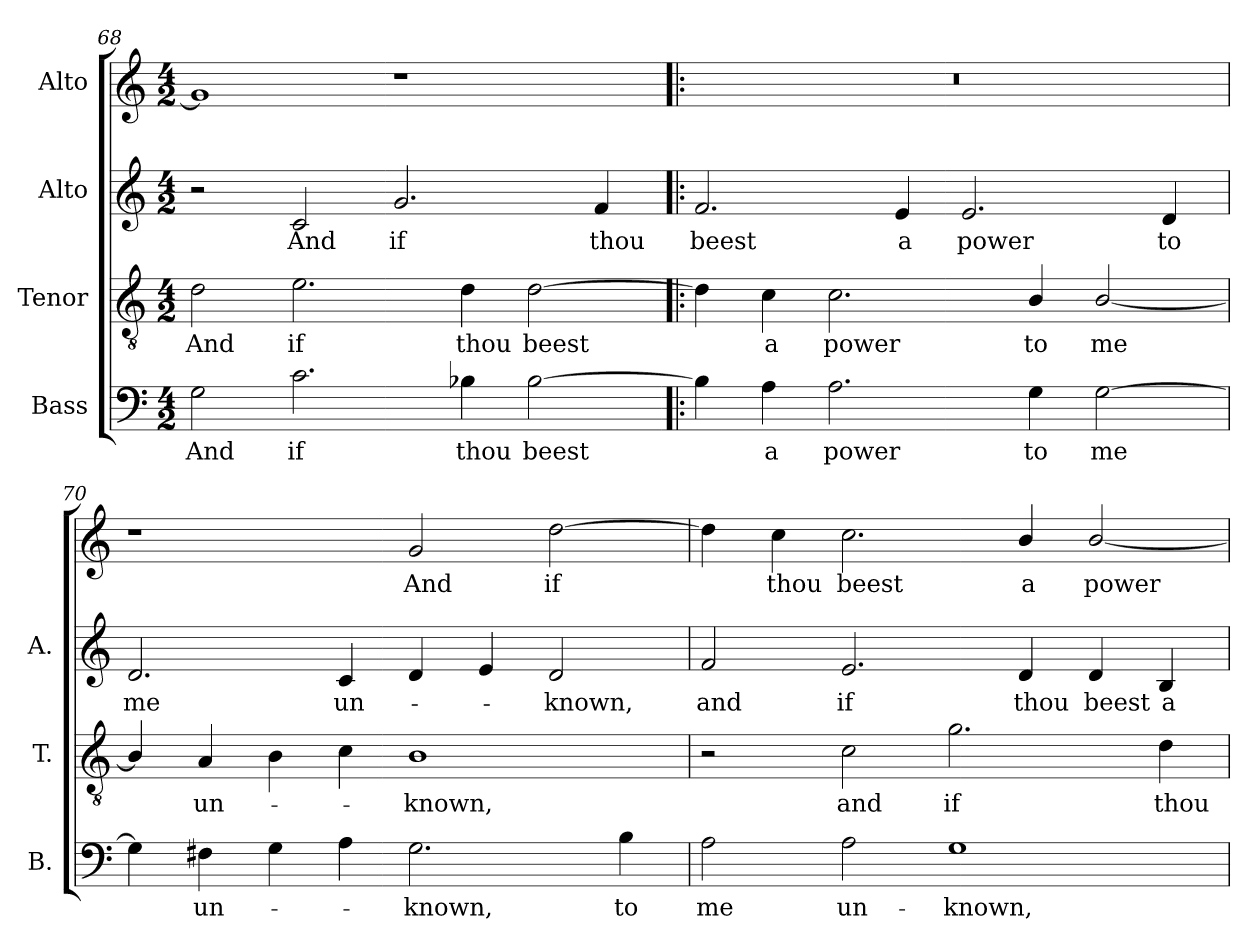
**kern	**text	**kern	**text	**kern	**text	**kern	**text
*part4	*part4	*part3	*part3	*part2	*part2	*part1	*part1
*staff4	*staff4	*staff3	*staff3	*staff2	*staff2	*staff1	*staff1
*I"Bass	*	*I"Tenor	*	*I"Alto	*	*I"Alto	*
*I'B.	*	*I'T.	*	*I'A.	*	*	*
*clefF4	*	*clefGv2	*	*clefG2	*	*clefG2	*
*	*	*ITrd7c12	*	*	*	*	*
*k[]	*	*k[]	*	*k[]	*	*k[]	*
*C:	*	*C:	*	*C:	*	*C:	*
*M4/2	*	*M4/2	*	*M4/2	*	*M4/2	*
=68	=68	=68	=68	=68	=68	=68	=68
!	!LO:LY:b:color=#000000	!	!	!	!	!	!
!	!	!	!LO:LY:b:color=#000000	!	!	!	!
2Gi\	And	2Di\	And	2r	.	1gi]	.
!	!LO:LY:b:color=#000000	!	!	!	!	!	!
!	!	!	!LO:LY:b:color=#000000	!	!	!	!
!	!	!	!	!	!LO:LY:b:color=#000000	!	!
2.ci\	if	2.Ei\	if	2ci/	And	.	.
!	!	!	!	!	!LO:LY:b:color=#000000	!	!
.	.	.	.	2.gi/	if	1r	.
!	!LO:LY:b:color=#000000	!	!	!	!	!	!
!	!	!	!LO:LY:b:color=#000000	!	!	!	!
4B-Xi\	thou	4Di\	thou	.	.	.	.
!	!LO:LY:b:color=#000000	!	!	!	!	!	!
!	!	!	!LO:LY:b:color=#000000	!	!	!	!
[2B-i\	beest	[2Di\	beest	.	.	.	.
!	!	!	!	!	!LO:LY:b:color=#000000	!	!
.	.	.	.	4fi/	thou	.	.
!!LO:LB:g=z
=69!|:	=69!|:	=69!|:	=69!|:	=69!|:	=69!|:	=69!|:	=69!|:
!	!	!	!	!	!LO:LY:b:color=#000000	!LO:N:vis=1	!
4B-i\]	.	4Di\]	.	2.fi/	beest	0r	.
!	!LO:LY:b:color=#000000	!	!	!	!	!	!
!	!	!	!LO:LY:b:color=#000000	!	!	!	!
4Ai\	a	4Ci\	a	.	.	.	.
!	!LO:LY:b:color=#000000	!	!	!	!	!	!
!	!	!	!LO:LY:b:color=#000000	!	!	!	!
2.Ai\	power	2.Ci\	power	.	.	.	.
!	!	!	!	!	!LO:LY:b:color=#000000	!	!
.	.	.	.	4ei/	a	.	.
!	!	!	!	!	!LO:LY:b:color=#000000	!	!
.	.	.	.	2.ei/	power	.	.
!	!LO:LY:b:color=#000000	!	!	!	!	!	!
!	!	!	!LO:LY:b:color=#000000	!	!	!	!
4Gi\	to	4BBi/	to	.	.	.	.
!	!LO:LY:b:color=#000000	!	!	!	!	!	!
!	!	!	!LO:LY:b:color=#000000	!	!	!	!
[2Gi\	me	[2BBi/	me	.	.	.	.
!	!	!	!	!	!LO:LY:b:color=#000000	!	!
.	.	.	.	4di/	to	.	.
=70	=70	=70	=70	=70	=70	=70	=70
!	!	!	!	!	!LO:LY:b:color=#000000	!	!
4Gi\]	.	4BBi/]	.	2.di/	me	1r	.
!	!LO:LY:b:color=#000000	!	!	!	!	!	!
!	!	!	!LO:LY:b:color=#000000	!	!	!	!
4F#Xi\	un-	4AAi/	un-	.	.	.	.
4Gi\	.	4BBi\	.	.	.	.	.
!	!	!	!	!	!LO:LY:b:color=#000000	!	!
4Ai\	.	4Ci\	.	4ci/	un-	.	.
!	!LO:LY:b:color=#000000	!	!	!	!	!	!
!	!	!	!LO:LY:b:color=#000000	!	!	!	!
!	!	!	!	!	!	!	!LO:LY:b:color=#000000
2.Gi\	-known,	1BBi	-known,	4di/	.	2gi/	And
.	.	.	.	4ei/	.	.	.
!	!	!	!	!	!LO:LY:b:color=#000000	!	!
!	!	!	!	!	!	!	!LO:LY:b:color=#000000
.	.	.	.	2di/	-known,	[2ddi\	if
!	!LO:LY:b:color=#000000	!	!	!	!	!	!
4Bi\	to	.	.	.	.	.	.
=71	=71	=71	=71	=71	=71	=71	=71
!	!LO:LY:b:color=#000000	!	!	!	!	!	!
!	!	!	!	!	!LO:LY:b:color=#000000	!	!
2Ai\	me	2r	.	2fi/	and	4ddi\]	.
!	!	!	!	!	!	!	!LO:LY:b:color=#000000
.	.	.	.	.	.	4cci\	thou
!	!LO:LY:b:color=#000000	!	!	!	!	!	!
!	!	!	!LO:LY:b:color=#000000	!	!	!	!
!	!	!	!	!	!LO:LY:b:color=#000000	!	!
!	!	!	!	!	!	!	!LO:LY:b:color=#000000
2Ai\	un-	2Ci\	and	2.ei/	if	2.cci\	beest
!	!LO:LY:b:color=#000000	!	!	!	!	!	!
!	!	!	!LO:LY:b:color=#000000	!	!	!	!
1Gi	-known,	2.Gi\	if	.	.	.	.
!	!	!	!	!	!LO:LY:b:color=#000000	!	!
!	!	!	!	!	!	!	!LO:LY:b:color=#000000
.	.	.	.	4di/	thou	4bi/	a
!	!	!	!	!	!LO:LY:b:color=#000000	!	!
!	!	!	!	!	!	!	!LO:LY:b:color=#000000
.	.	.	.	4di/	beest	[2bi/	power
!	!	!	!LO:LY:b:color=#000000	!	!	!	!
!	!	!	!	!	!LO:LY:b:color=#000000	!	!
.	.	4Di\	thou	4Bi/	a	.	.
=	=	=	=	=	=	=	=
*-	*-	*-	*-	*-	*-	*-	*-
